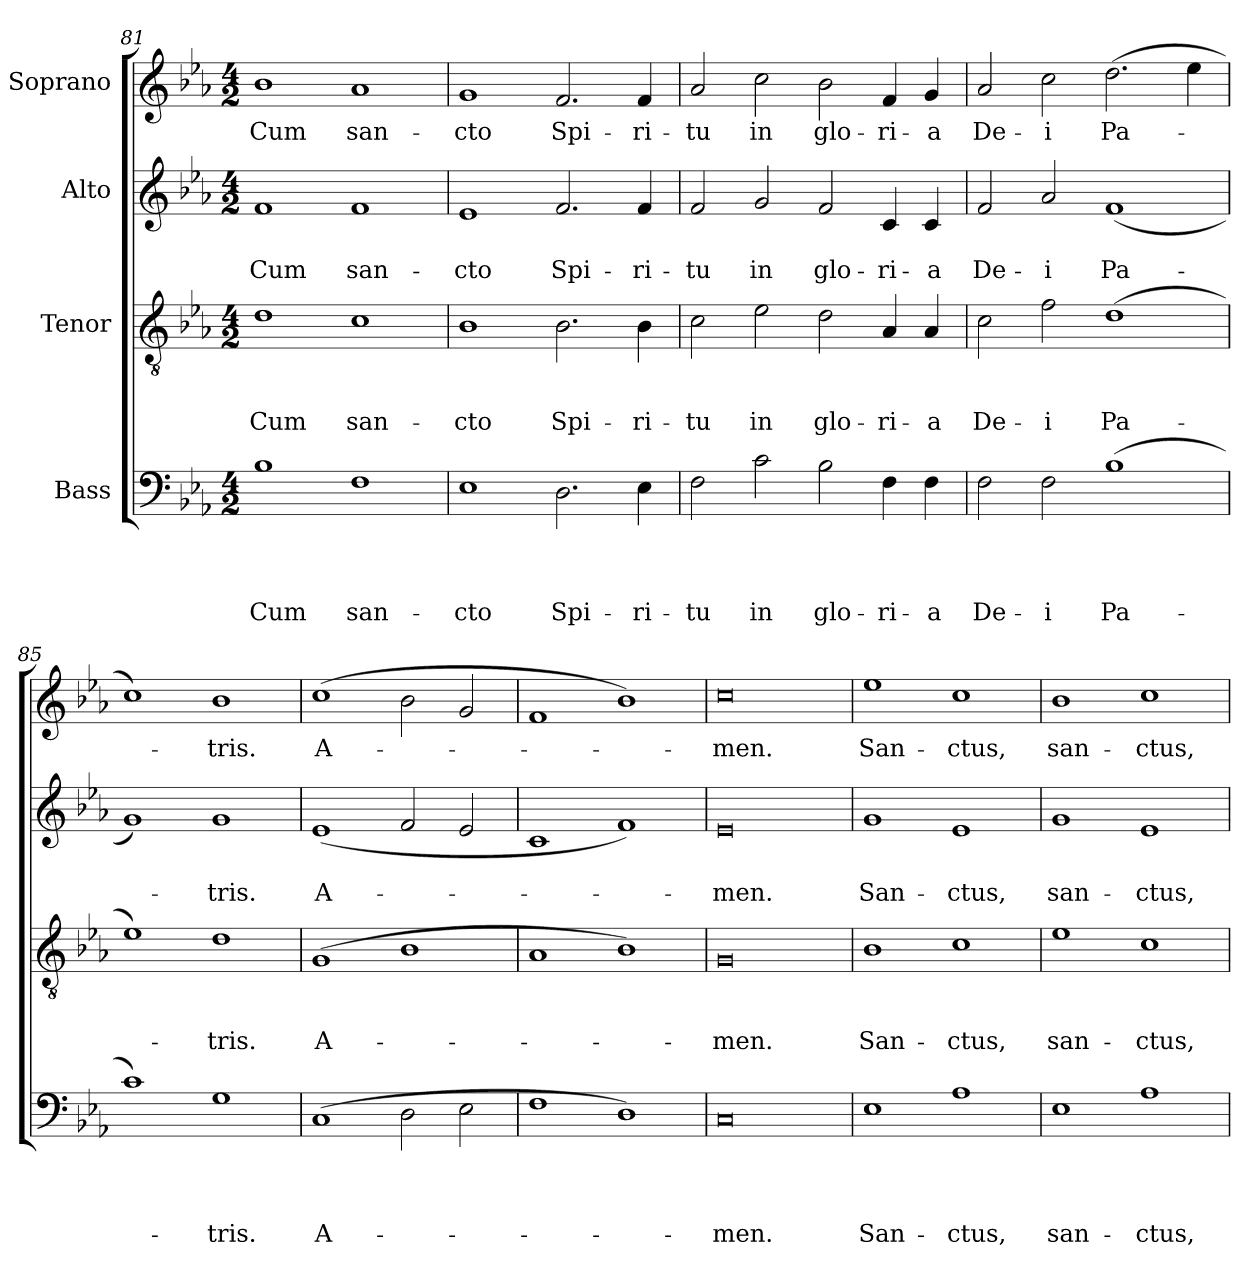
**kern	**text	**text	**text	**text	**kern	**text	**text	**text	**kern	**text	**text	**kern	**text
*part4	*part4	*part4	*part4	*part4	*part3	*part3	*part3	*part3	*part2	*part2	*part2	*part1	*part1
*staff4	*staff4	*staff4	*staff4	*staff4	*staff3	*staff3	*staff3	*staff3	*staff2	*staff2	*staff2	*staff1	*staff1
*I"Bass	*	*	*	*	*I"Tenor	*	*	*	*I"Alto	*	*	*I"Soprano	*
*clefF4	*	*	*	*	*clefGv2	*	*	*	*clefG2	*	*	*clefG2	*
*k[b-e-a-]	*	*	*	*	*k[b-e-a-]	*	*	*	*k[b-e-a-]	*	*	*k[b-e-a-]	*
*E-:	*	*	*	*	*E-:	*	*	*	*E-:	*	*	*E-:	*
*M4/2	*	*	*	*	*M4/2	*	*	*	*M4/2	*	*	*M4/2	*
=81	=81	=81	=81	=81	=81	=81	=81	=81	=81	=81	=81	=81	=81
!	!	!	!	!LO:LY:b	!	!	!	!LO:LY:b	!	!	!LO:LY:b	!	!LO:LY:b
1B-	.	.	.	Cum	1d	.	.	Cum	1f	.	Cum	1b-	Cum
!	!	!	!	!LO:LY:b	!	!	!	!LO:LY:b	!	!	!LO:LY:b	!	!LO:LY:b
1F	.	.	.	san-	1c	.	.	san-	1f	.	san-	1a-	san-
=82	=82	=82	=82	=82	=82	=82	=82	=82	=82	=82	=82	=82	=82
!	!	!	!	!LO:LY:b	!	!	!	!LO:LY:b	!	!	!LO:LY:b	!	!LO:LY:b
1E-	.	.	.	-cto	1B-	.	.	-cto	1e-	.	-cto	1g	-cto
!	!	!	!	!LO:LY:b	!	!	!	!LO:LY:b	!	!	!LO:LY:b	!	!LO:LY:b
2.D\	.	.	.	Spi-	2.B-\	.	.	Spi-	2.f/	.	Spi-	2.f/	Spi-
!	!	!	!	!LO:LY:b	!	!	!	!LO:LY:b	!	!	!LO:LY:b	!	!LO:LY:b
4E-\	.	.	.	-ri-	4B-\	.	.	-ri-	4f/	.	-ri-	4f/	-ri-
!!LO:PB:g=z
=83	=83	=83	=83	=83	=83	=83	=83	=83	=83	=83	=83	=83	=83
!	!	!	!	!LO:LY:b	!	!	!	!LO:LY:b	!	!	!LO:LY:b	!	!LO:LY:b
2F\	.	.	.	-tu	2c\	.	.	-tu	2f/	.	-tu	2a-/	-tu
!	!	!	!	!LO:LY:b	!	!	!	!LO:LY:b	!	!	!LO:LY:b	!	!LO:LY:b
2c\	.	.	.	in	2e-\	.	.	in	2g/	.	in	2cc\	in
!	!	!	!	!LO:LY:b	!	!	!	!LO:LY:b	!	!	!LO:LY:b	!	!LO:LY:b
2B-\	.	.	.	glo-	2d\	.	.	glo-	2f/	.	glo-	2b-\	glo-
!	!	!	!	!LO:LY:b	!	!	!	!LO:LY:b	!	!	!LO:LY:b	!	!LO:LY:b
4F\	.	.	.	-ri-	4A-/	.	.	-ri-	4c/	.	-ri-	4f/	-ri-
!	!	!	!	!LO:LY:b	!	!	!	!LO:LY:b	!	!	!LO:LY:b	!	!LO:LY:b
4F\	.	.	.	-a	4A-/	.	.	-a	4c/	.	-a	4g/	-a
=84	=84	=84	=84	=84	=84	=84	=84	=84	=84	=84	=84	=84	=84
!	!	!	!	!LO:LY:b	!	!	!	!LO:LY:b	!	!	!LO:LY:b	!	!LO:LY:b
2F\	.	.	.	De-	2c\	.	.	De-	2f/	.	De-	2a-/	De-
!	!	!	!	!LO:LY:b	!	!	!	!LO:LY:b	!	!	!LO:LY:b	!	!LO:LY:b
2F\	.	.	.	-i	2f\	.	.	-i	2a-/	.	-i	2cc\	-i
!	!	!	!	!LO:LY:b	!	!	!	!LO:LY:b	!	!	!LO:LY:b	!	!LO:LY:b
(>1B-	.	.	.	Pa-	(>1d	.	.	Pa-	(<1f	.	Pa-	(>2.dd\	Pa-
.	.	.	.	.	.	.	.	.	.	.	.	4ee-\	.
=85	=85	=85	=85	=85	=85	=85	=85	=85	=85	=85	=85	=85	=85
1c)	.	.	.	.	1e-)	.	.	.	1g)	.	.	1cc)	.
!	!	!	!	!LO:LY:b	!	!	!	!LO:LY:b	!	!	!LO:LY:b	!	!LO:LY:b
1G	.	.	.	-tris.	1d	.	.	-tris.	1g	.	-tris.	1b-	-tris.
=86	=86	=86	=86	=86	=86	=86	=86	=86	=86	=86	=86	=86	=86
!	!	!	!	!LO:LY:b	!	!	!	!LO:LY:b	!	!	!LO:LY:b	!	!LO:LY:b
(>1C	.	.	.	A-	(>1G	.	.	A-	(<1e-	.	A-	(>1cc	A-
2D\	.	.	.	.	1B-	.	.	.	2f/	.	.	2b-\	.
2E-\	.	.	.	.	.	.	.	.	2e-/	.	.	2g/	.
=87	=87	=87	=87	=87	=87	=87	=87	=87	=87	=87	=87	=87	=87
1F	.	.	.	.	1A-	.	.	.	1c	.	.	1f	.
1D)	.	.	.	.	1B-)	.	.	.	1f)	.	.	1b-)	.
=88	=88	=88	=88	=88	=88	=88	=88	=88	=88	=88	=88	=88	=88
!	!	!	!	!LO:LY:b	!	!	!	!LO:LY:b	!	!	!LO:LY:b	!	!LO:LY:b
0C	.	.	.	-men.	0G	.	.	-men.	0e-	.	-men.	0cc	-men.
!!LO:LB:g=z
=89!	=89!	=89!	=89!	=89!	=89!	=89!	=89!	=89!	=89!	=89!	=89!	=89!	=89!
!	!	!	!	!LO:LY:b	!	!	!	!LO:LY:b	!	!	!LO:LY:b	!	!LO:LY:b
1E-	.	.	.	San-	1B-	.	.	San-	1g	.	San-	1ee-	San-
!	!	!	!	!LO:LY:b	!	!	!	!LO:LY:b	!	!	!LO:LY:b	!	!LO:LY:b
1A-	.	.	.	-ctus,	1c	.	.	-ctus,	1e-	.	-ctus,	1cc	-ctus,
=90	=90	=90	=90	=90	=90	=90	=90	=90	=90	=90	=90	=90	=90
!	!	!	!	!LO:LY:b	!	!	!	!LO:LY:b	!	!	!LO:LY:b	!	!LO:LY:b
1E-	.	.	.	san-	1e-	.	.	san-	1g	.	san-	1b-	san-
!	!	!	!	!LO:LY:b	!	!	!	!LO:LY:b	!	!	!LO:LY:b	!	!LO:LY:b
1A-	.	.	.	-ctus,	1c	.	.	-ctus,	1e-	.	-ctus,	1cc	-ctus,
=	=	=	=	=	=	=	=	=	=	=	=	=	=
*-	*-	*-	*-	*-	*-	*-	*-	*-	*-	*-	*-	*-	*-
